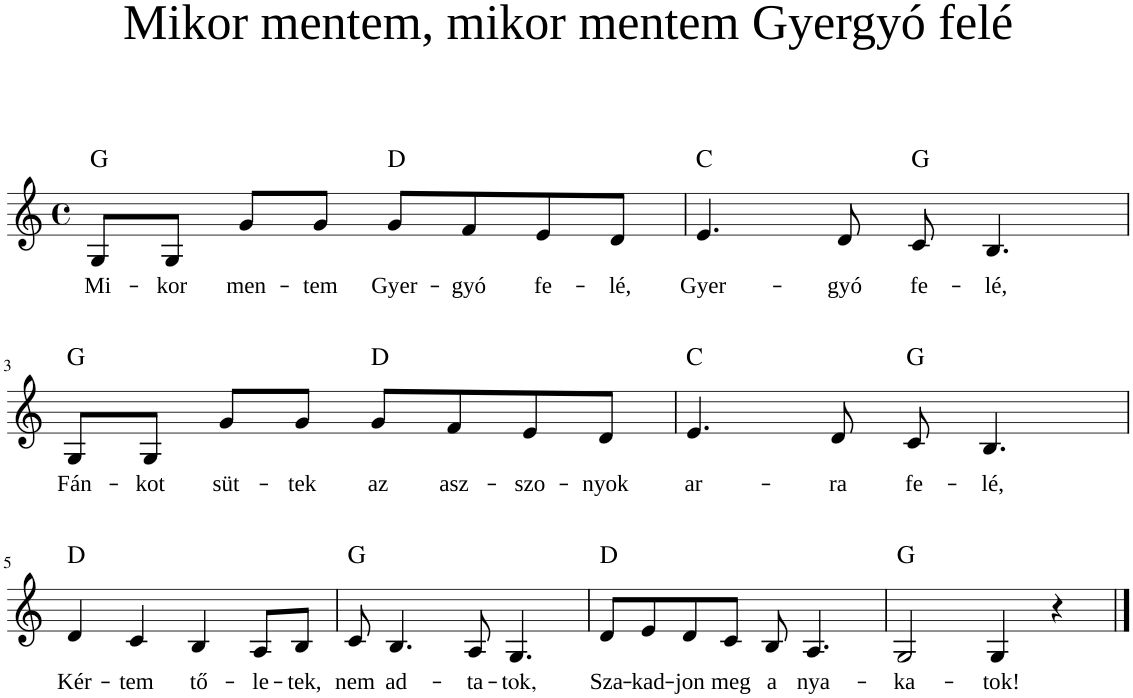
**kern	**text	**harte
*part1	*part1	*part1
*staff1	*staff1	*
*I"Piano	*	*
*I'Pno	*	*
*clefG2	*	*
*k[]	*	*
*M4/4	*	*
*met(c)	*	*
=1	=1	=1
!	!LO:LY:b	!LO:H:kt=N.C.
8G/L	Mi-	N
!	!LO:LY:b	!
8G/J	-kor	.
!	!LO:LY:b	!
8g/L	men-	.
!	!LO:LY:b	!
8g/J	-tem	.
!	!LO:LY:b	!LO:H:kt=N.C.
8g/L	Gyer-	N
!	!LO:LY:b	!
8f/	-gyó	.
!	!LO:LY:b	!
8e/	fe-	.
!	!LO:LY:b	!
8d/J	-lé,	.
=2	=2	=2
!	!LO:LY:b	!LO:H:kt=N.C.
4.e/	Gyer-	N
!	!LO:LY:b	!
8d/	-gyó	.
!	!LO:LY:b	!LO:H:kt=N.C.
8c/	fe-	N
!	!LO:LY:b	!
4.B/	-lé,	.
!!LO:LB:g=z
=3	=3	=3
!	!LO:LY:b	!LO:H:kt=N.C.
8G/L	Fán-	N
!	!LO:LY:b	!
8G/J	-kot	.
!	!LO:LY:b	!
8g/L	süt-	.
!	!LO:LY:b	!
8g/J	-tek	.
!	!LO:LY:b	!LO:H:kt=N.C.
8g/L	az	N
!	!LO:LY:b	!
8f/	asz-	.
!	!LO:LY:b	!
8e/	-szo-	.
!	!LO:LY:b	!
8d/J	-nyok	.
=4	=4	=4
!	!LO:LY:b	!LO:H:kt=N.C.
4.e/	ar-	N
!	!LO:LY:b	!
8d/	-ra	.
!	!LO:LY:b	!LO:H:kt=N.C.
8c/	fe-	N
!	!LO:LY:b	!
4.B/	-lé,	.
!!LO:LB:g=z
=5	=5	=5
!	!LO:LY:b	!LO:H:kt=N.C.
4d/	Kér-	N
!	!LO:LY:b	!
4c/	-tem	.
!	!LO:LY:b	!
4B/	tő-	.
!	!LO:LY:b	!
8A/L	-le-	.
!	!LO:LY:b	!
8B/J	-tek,	.
=6	=6	=6
!	!LO:LY:b	!LO:H:kt=N.C.
8c/	nem	N
!	!LO:LY:b	!
4.B/	ad-	.
!	!LO:LY:b	!
8A/	-ta-	.
!	!LO:LY:b	!
4.G/	-tok,	.
=7	=7	=7
!	!LO:LY:b	!LO:H:kt=N.C.
8d/L	Sza-	N
!	!LO:LY:b	!
8e/	-kad-	.
!	!LO:LY:b	!
8d/	-jon	.
!	!LO:LY:b	!
8c/J	meg	.
!	!LO:LY:b	!
8B/	a	.
!	!LO:LY:b	!
4.A/	nya-	.
=8	=8	=8
!	!LO:LY:b	!LO:H:kt=N.C.
2G/	-ka-	N
!	!LO:LY:b	!
4G/	-tok!	.
4r	.	.
==	==	==
*-	*-	*-
